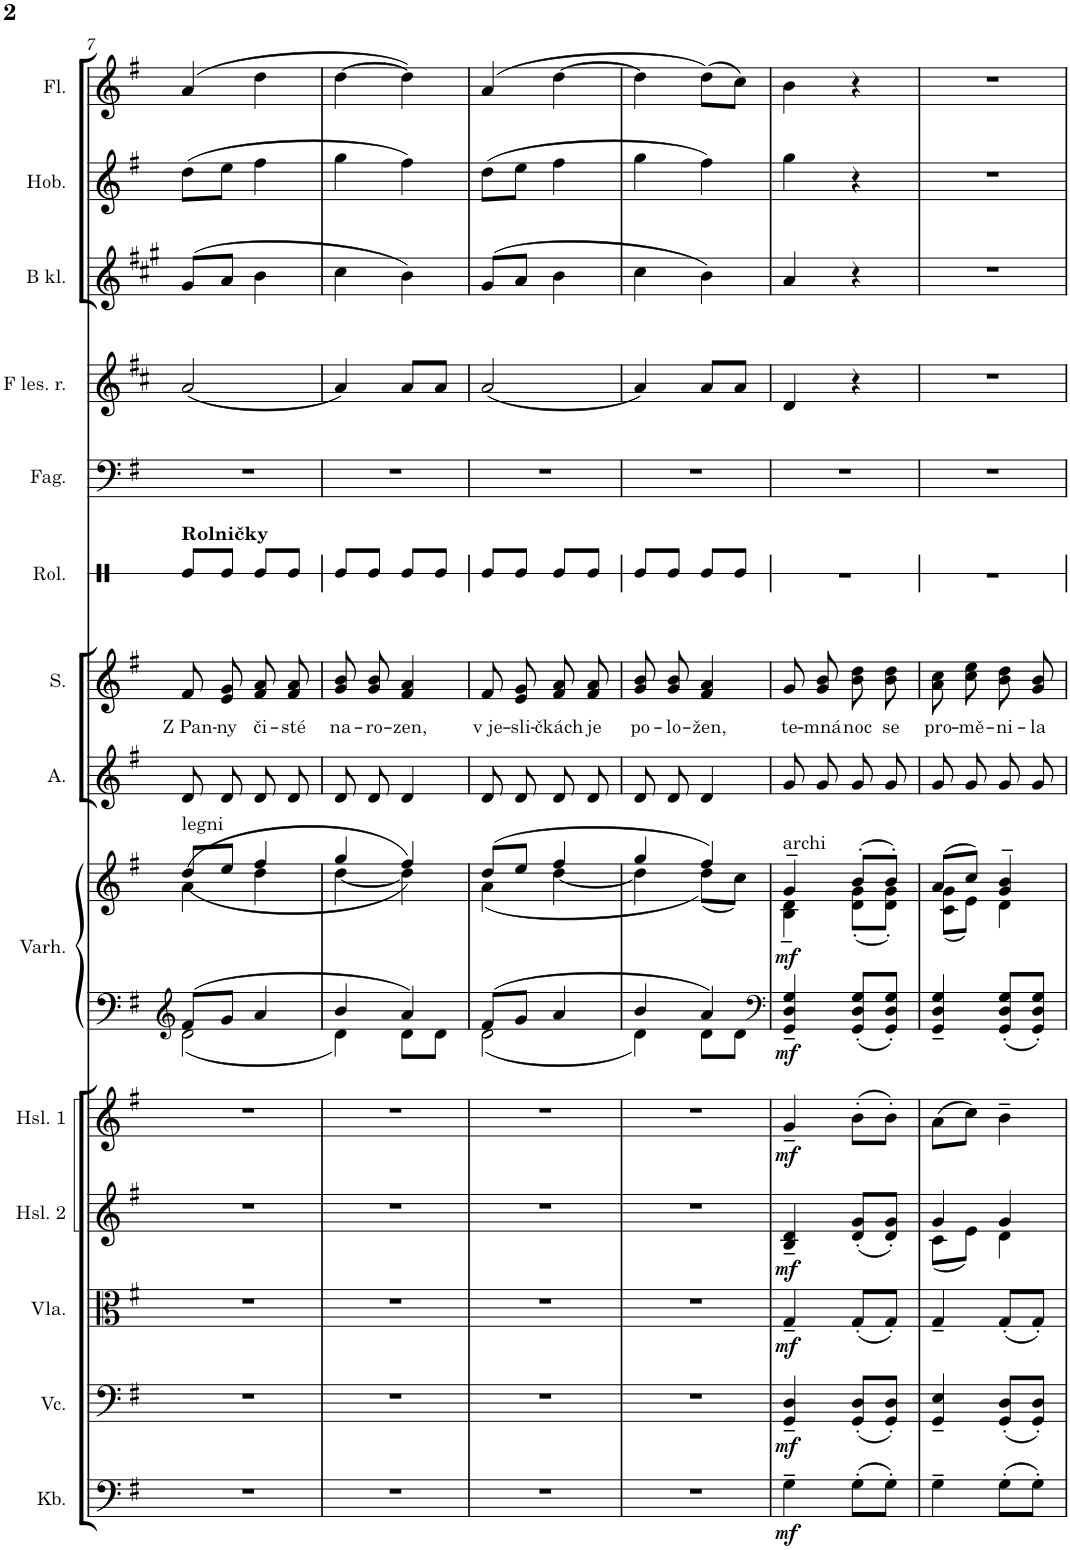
**kern	**dynam	**kern	**dynam	**kern	**dynam	**kern	**dynam	**kern	**dynam	**kern	**kern	**dynam	**kern	**kern	**text	**kern	**kern	**kern	**kern	**kern	**kern
*part14	*part14	*part13	*part13	*part12	*part12	*part11	*part11	*part10	*part10	*part9	*part9	*part9	*part8	*part7	*part7	*part6	*part5	*part4	*part3	*part2	*part1
*staff15	*staff15	*staff14	*staff14	*staff13	*staff13	*staff12	*staff12	*staff11	*staff11	*staff10	*staff9	*staff9/10	*staff8	*staff7	*staff7	*staff6	*staff5	*staff4	*staff3	*staff2	*staff1
*I"Kontrabas	*	*I"Violoncello	*	*I"Viola	*	*I"Housle 2	*	*I"Housle 1	*	*I"Varhany	*	*	*I"Alt	*I"Soprán	*	*I"Rolničky	*I"Fagot	*I"F lesní roh	*I"B klarinet	*I"Hoboj	*I"Flétna
*I'Kb.	*	*I'Vc.	*	*I'Vla.	*	*I'Hsl. 2	*	*I'Hsl. 1	*	*I'Varh.	*	*	*I'A.	*I'S.	*	*I'Rol.	*I'Fag.	*I'F les. r.	*I'B kl.	*I'Hob.	*I'Fl.
!!LO:PB:g=z
*clefF4	*	*clefF4	*	*clefC3	*	*clefG2	*	*clefG2	*	*clefG2	*clefG2	*	*clefG2	*clefG2	*	*clefX	*clefF4	*clefG2	*clefG2	*clefG2	*clefG2
*Trd7c12	*	*	*	*	*	*	*	*	*	*	*	*	*	*	*	*	*	*Trd4c7	*Trd1c2	*	*
*k[f#]	*	*k[f#]	*	*k[f#]	*	*k[f#]	*	*k[f#]	*	*k[f#]	*k[f#]	*	*k[f#]	*k[f#]	*	*k[]	*k[f#]	*k[f#c#]	*k[f#c#g#]	*k[f#]	*k[f#]
*M2/4	*	*M2/4	*	*M2/4	*	*M2/4	*	*M2/4	*	*M2/4	*M2/4	*	*M2/4	*M2/4	*	*M2/4	*M2/4	*M2/4	*M2/4	*M2/4	*M2/4
=7	=7	=7	=7	=7	=7	=7	=7	=7	=7	=7	=7	=7	=7	=7	=7	=7	=7	=7	=7	=7	=7
*	*	*	*	*	*	*	*	*	*	*^	*^	*	*	*	*	*	*	*	*	*	*
!	!	!	!	!	!	!	!	!	!	!	!	!	!	!	!	!	!	!LO:TX:a:B:t=Rolničky	!	!	!	!	!
!	!	!	!	!	!	!	!	!	!	!	!	!LO:TX:a:t=legni	!	!	!	!	!	!	!	!	!	!	!
!	!	!	!	!	!	!	!	!	!	!	!	!	!	!	!	!	!LO:LY:b	!	!	!	!	!	!
2r	.	2r	.	2r	.	2r	.	2r	.	8f#/L	2d\	(4a\	(8dd/L	.	8d/L	8f#/L	Z Pan-	8Re/L	2r	(2a/	(8g#/L	(8dd\L	(4a/
!	!	!	!	!	!	!	!	!	!	!	!	!	!	!	!	!	!LO:LY:b	!	!	!	!	!	!
.	.	.	.	.	.	.	.	.	.	8g/J	.	.	8ee/J	.	8d/J	8e/ 8g/J	-ny	8Re/J	.	.	8a/J	8ee\J	.
!	!	!	!	!	!	!	!	!	!	!	!	!	!	!	!	!	!LO:LY:b	!	!	!	!	!	!
.	.	.	.	.	.	.	.	.	.	4a/	.	4dd\	4ff#/	.	8d/L	8f#/ 8a/L	či-	8Re/L	.	.	4b\	4ff#\	4dd\
!	!	!	!	!	!	!	!	!	!	!	!	!	!	!	!	!	!LO:LY:b	!	!	!	!	!	!
.	.	.	.	.	.	.	.	.	.	.	.	.	.	.	8d/J	8f#/ 8a/J	-sté	8Re/J	.	.	.	.	.
=8	=8	=8	=8	=8	=8	=8	=8	=8	=8	=8	=8	=8	=8	=8	=8	=8	=8	=8	=8	=8	=8	=8	=8
!	!	!	!	!	!	!	!	!	!	!	!	!	!	!	!	!	!LO:LY:b	!	!	!	!	!	!
2r	.	2r	.	2r	.	2r	.	2r	.	4b/	4d\	[4dd\	4gg/	.	8d/L	8g/ 8b/L	na-	8Re/L	2r	4a/)	4cc#\	4gg\	[4dd\
!	!	!	!	!	!	!	!	!	!	!	!	!	!	!	!	!	!LO:LY:b	!	!	!	!	!	!
.	.	.	.	.	.	.	.	.	.	.	.	.	.	.	8d/J	8g/ 8b/J	-ro-	8Re/J	.	.	.	.	.
!	!	!	!	!	!	!	!	!	!	!	!	!	!	!	!	!	!LO:LY:b	!	!	!	!	!	!
.	.	.	.	.	.	.	.	.	.	4a/	8d\L	4dd\])	4ff#/)	.	4d/	4f#/ 4a/	-zen,	8Re/L	.	8a/L	4b\)	4ff#\)	4dd\])
.	.	.	.	.	.	.	.	.	.	.	8d\J	.	.	.	.	.	.	8Re/J	.	8a/J	.	.	.
=9	=9	=9	=9	=9	=9	=9	=9	=9	=9	=9	=9	=9	=9	=9	=9	=9	=9	=9	=9	=9	=9	=9	=9
!	!	!	!	!	!	!	!	!	!	!	!	!	!	!	!	!	!LO:LY:b	!	!	!	!	!	!
2r	.	2r	.	2r	.	2r	.	2r	.	8f#/L	2d\	(8dd/L	(4a\	.	8d/L	8f#/L	v je-	8Re/L	2r	(2a/	(8g#/L	(8dd\L	(4a/
!	!	!	!	!	!	!	!	!	!	!	!	!	!	!	!	!	!LO:LY:b	!	!	!	!	!	!
.	.	.	.	.	.	.	.	.	.	8g/J	.	8ee/J	.	.	8d/J	8e/ 8g/J	-sli-	8Re/J	.	.	8a/J	8ee\J	.
!	!	!	!	!	!	!	!	!	!	!	!	!	!	!	!	!	!LO:LY:b	!	!	!	!	!	!
.	.	.	.	.	.	.	.	.	.	4a/	.	4ff#/	[4dd\	.	8d/L	8f#/ 8a/L	-čkách	8Re/L	.	.	4b\	4ff#\	[4dd\
!	!	!	!	!	!	!	!	!	!	!	!	!	!	!	!	!	!LO:LY:b	!	!	!	!	!	!
.	.	.	.	.	.	.	.	.	.	.	.	.	.	.	8d/J	8f#/ 8a/J	je	8Re/J	.	.	.	.	.
=10	=10	=10	=10	=10	=10	=10	=10	=10	=10	=10	=10	=10	=10	=10	=10	=10	=10	=10	=10	=10	=10	=10	=10
!	!	!	!	!	!	!	!	!	!	!	!	!	!	!	!	!	!LO:LY:b	!	!	!	!	!	!
2r	.	2r	.	2r	.	2r	.	2r	.	4b/	4d\	4gg/	4dd\]	.	8d/L	8g/ 8b/L	po-	8Re/L	2r	4a/)	4cc#\	4gg\	4dd\]
!	!	!	!	!	!	!	!	!	!	!	!	!	!	!	!	!	!LO:LY:b	!	!	!	!	!	!
.	.	.	.	.	.	.	.	.	.	.	.	.	.	.	8d/J	8g/ 8b/J	-lo-	8Re/J	.	.	.	.	.
!	!	!	!	!	!	!	!	!	!	!	!	!	!	!	!	!	!LO:LY:b	!	!	!	!	!	!
.	.	.	.	.	.	.	.	.	.	4a/	8d\L	4ff#/)	(8dd\L)	.	4d/	4f#/ 4a/	-žen,	8Re/L	.	8a/L	4b\)	4ff#\)	(8dd\L)
.	.	.	.	.	.	.	.	.	.	.	8d\J	.	8cc\J)	.	.	.	.	8Re/J	.	8a/J	.	.	8cc\J)
*	*	*	*	*	*	*	*	*	*	*v	*v	*	*	*	*	*	*	*	*	*	*	*	*
=11	=11	=11	=11	=11	=11	=11	=11	=11	=11	=11	=11	=11	=11	=11	=11	=11	=11	=11	=11	=11	=11	=11
*	*	*	*	*	*	*	*	*	*	*clefF4	*	*	*	*	*	*	*	*	*	*	*	*
*	*	*	*	*	*	*	*	*	*	*^	*	*	*	*	*	*	*	*	*	*	*	*
!	!	!	!	!	!	!	!	!	!	!	!	!LO:TX:a:t=archi	!	!	!	!	!	!	!	!	!	!	!
!	!LO:DY:b	!	!LO:DY:b	!	!LO:DY:b	!	!LO:DY:b	!	!LO:DY:b	!	!	!	!	!LO:DY:b=2	!	!	!LO:LY:b	!	!	!	!	!	!
!	!	!	!	!	!	!	!	!	!	!	!	!	!	!LO:DY:n=1:b	!	!	!	!	!	!	!	!	!
*	*	*	*	*	*	*	*	*	*	*v	*v	*	*	*	*	*	*	*	*	*	*	*	*
4G~\	mf	4GG/~ 4D/~	mf	4G~/	mf	4B/~ 4d/~	mf	4g~/	mf	4GG/~ 4D/~ 4G/~	4g~/	4B\~ 4d\~	mf mf	8g/L	8g/L	te-	2r	2r	4d/	4a/	4gg\	4b\
!	!	!	!	!	!	!	!	!	!	!	!	!	!	!	!	!LO:LY:b	!	!	!	!	!	!
.	.	.	.	.	.	.	.	.	.	.	.	.	.	8g/J	8g/ 8b/J	-mná	.	.	.	.	.	.
!	!	!	!	!	!	!	!	!	!	!	!	!	!	!	!	!LO:LY:b	!	!	!	!	!	!
(8G'\L	.	(8GG/' 8D/'L	.	(8G'/L	.	(8d/' 8g/'L	.	(8b'\L	.	8GG/' 8D/' 8G/'L	(8b'/L	(8d\' 8g\'L	.	8g/L	8b\ 8dd\L	noc	.	.	4r	4r	4r	4r
!	!	!	!	!	!	!	!	!	!	!	!	!	!	!	!	!LO:LY:b	!	!	!	!	!	!
8G'\J)	.	8GG/' 8D/'J)	.	8G'/J)	.	8d/' 8g/'J)	.	8b'\J)	.	8GG/' 8D/' 8G/'J	8b'/J)	8d\' 8g\'J)	.	8g/J	8b\ 8dd\J	se	.	.	.	.	.	.
=12	=12	=12	=12	=12	=12	=12	=12	=12	=12	=12	=12	=12	=12	=12	=12	=12	=12	=12	=12	=12	=12	=12
*	*	*	*	*	*	*^	*	*	*	*	*	*^	*	*	*	*	*	*	*	*	*	*
!	!	!	!	!	!	!	!	!	!	!	!	!	!	!	!	!	!	!LO:LY:b	!	!	!	!	!	!
4G~\	.	4GG/~ 4E/~	.	4G~/	.	4g/	(8c\L	.	(8a\L	.	4GG/~ 4D/~ 4G/~	(8a/L	4g\	(8c\L	.	8g/L	8a\ 8cc\L	pro-	2r	2r	2r	2r	2r	2r
!	!	!	!	!	!	!	!	!	!	!	!	!	!	!	!	!	!	!LO:LY:b	!	!	!	!	!	!
.	.	.	.	.	.	.	8e\J)	.	8cc\J)	.	.	8cc/J)	.	8e\J)	.	8g/J	8cc\ 8ee\J	-mě-	.	.	.	.	.	.
!	!	!	!	!	!	!	!	!	!	!	!	!	!	!	!	!	!	!LO:LY:b	!	!	!	!	!	!
(8G'\L	.	(8GG/' 8D/'L	.	(8G'/L	.	4g/	4d\	.	4b~\	.	8GG/' 8D/' 8G/'L	4g/~ 4b/~	4d\	4ryy	.	8g/L	8b\ 8dd\L	-ni-	.	.	.	.	.	.
!	!	!	!	!	!	!	!	!	!	!	!	!	!	!	!	!	!	!LO:LY:b	!	!	!	!	!	!
8G'\J)	.	8GG/' 8D/'J)	.	8G'/J)	.	.	.	.	.	.	8GG/' 8D/' 8G/'J	.	.	.	.	8g/J	8g\ 8b\J	-la	.	.	.	.	.	.
*	*	*	*	*	*	*v	*v	*	*	*	*	*v	*v	*v	*	*	*	*	*	*	*	*	*	*
=	=	=	=	=	=	=	=	=	=	=	=	=	=	=	=	=	=	=	=	=	=
*-	*-	*-	*-	*-	*-	*-	*-	*-	*-	*-	*-	*-	*-	*-	*-	*-	*-	*-	*-	*-	*-
